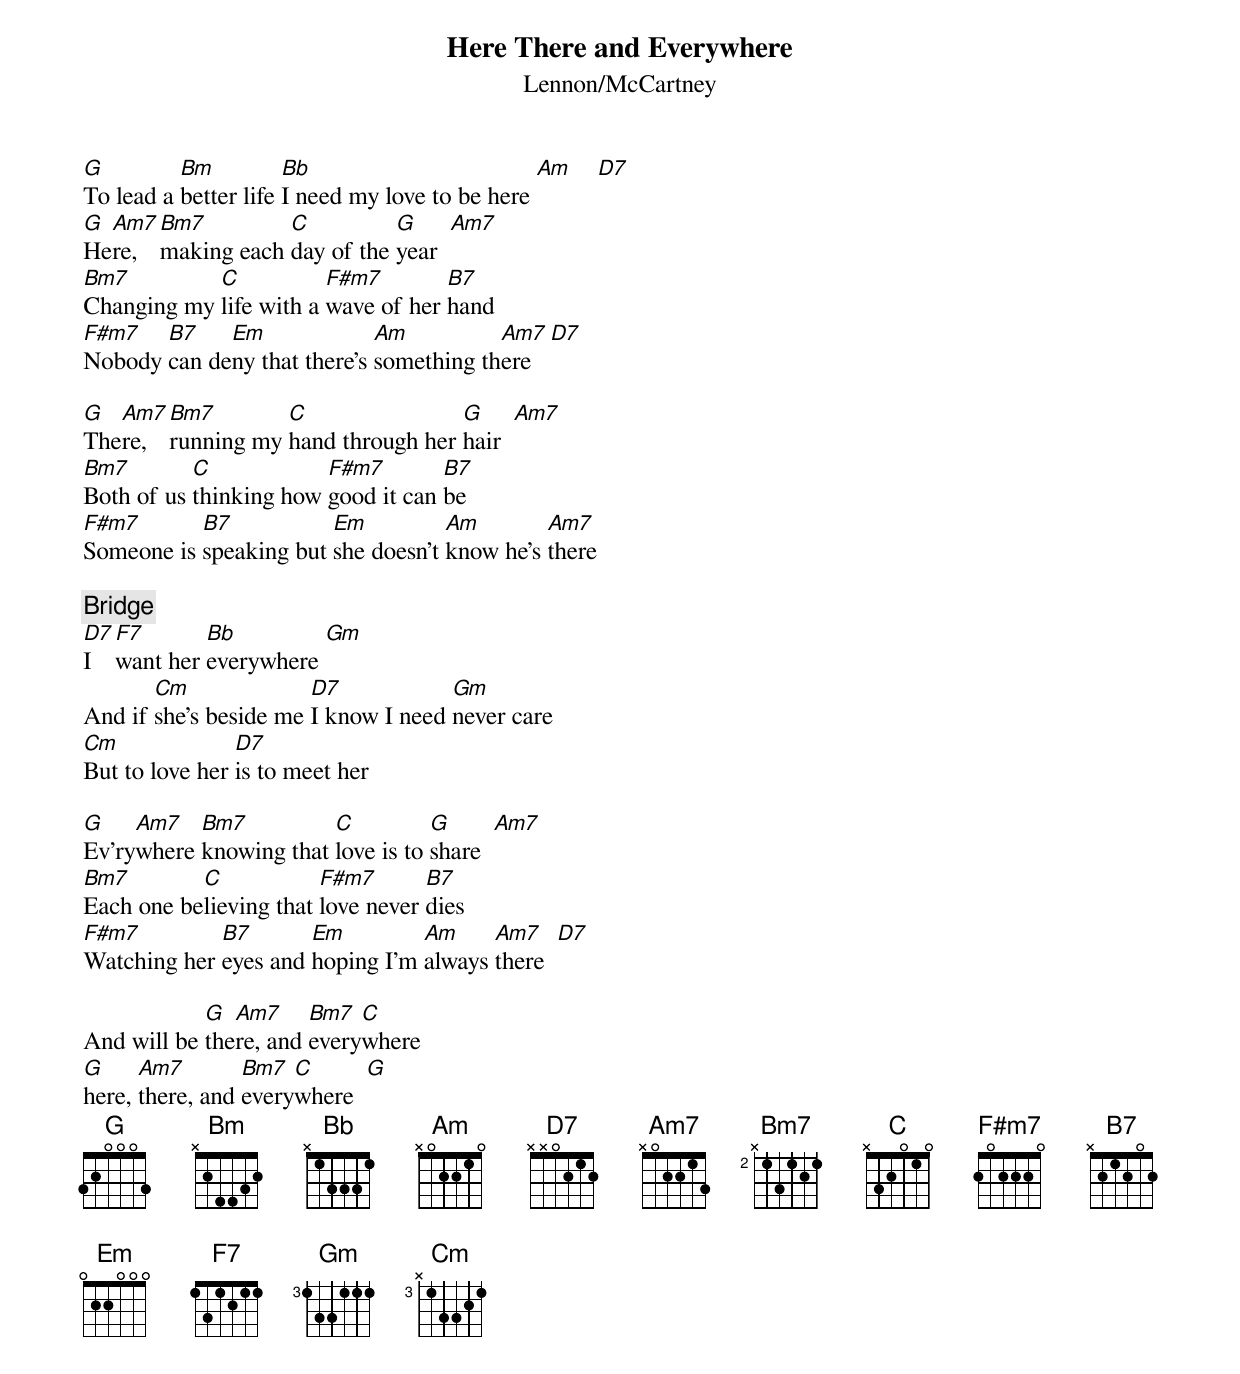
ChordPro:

{title:Here There and Everywhere}
{st:Lennon/McCartney}
[G]To lead a [Bm]better life [Bb]I need my love to be here [Am]    [D7]
[G]He[Am7]re, [Bm7]making each [C]day of the [G]year  [Am7]
[Bm7]Changing my [C]life with a [F#m7]wave of her [B7]hand
[F#m7]Nobody [B7]can de[Em]ny that there's [Am]something th[Am7]ere   [D7]

[G]The[Am7]re, [Bm7]running my [C]hand through her [G]hair  [Am7]
[Bm7]Both of us [C]thinking how [F#m7]good it can [B7]be
[F#m7]Someone is [B7]speaking but [Em]she doesn't [Am]know he's [Am7]there

{c:Bridge}
[D7]I [F7]want her [Bb]everywhere [Gm]
And if [Cm]she's beside me [D7]I know I need [Gm]never care
[Cm]But to love her [D7]is to meet her

[G]Ev'ry[Am7]where [Bm7]knowing that [C]love is to [G]share  [Am7]
[Bm7]Each one be[C]lieving that [F#m7]love never [B7]dies
[F#m7]Watching her [B7]eyes and [Em]hoping I'm [Am]always [Am7]there  [D7]

And will be [G]the[Am7]re, and [Bm7]every[C]where
[G]here, [Am7]there, and [Bm7]every[C]where  [G]
